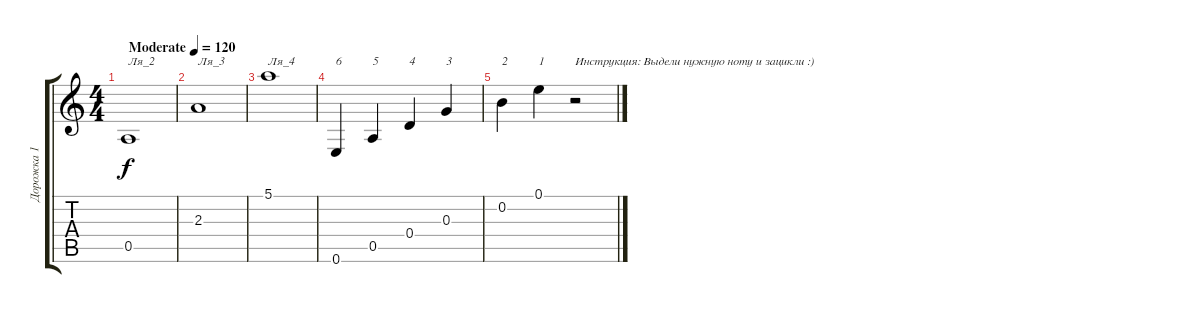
\track ("Дорожка 1" "Дорожка 1") {instrument acousticguitarsteel}
\staff {score tabs}
\tuning (E4 B3 G3 D3 A2 E2) {hide}
\ts (4 4)
\tempo (120 "Moderate")
\clef g2
\ks c
0.5.1{txt "Ля_2" dy f instrument acousticguitarsteel} |
2.3.1{txt "Ля_3"} |
5.1.1{txt "Ля_4"} |
0.6.4{txt "6"} 0.5.4{txt "5"} 0.4.4{txt "4"} 0.3.4{txt "3"} |
0.2.4{txt "2"} 0.1.4{txt "1"} r.2{txt "Инструкция: Выдели нужную ноту и зацикли :)"}
